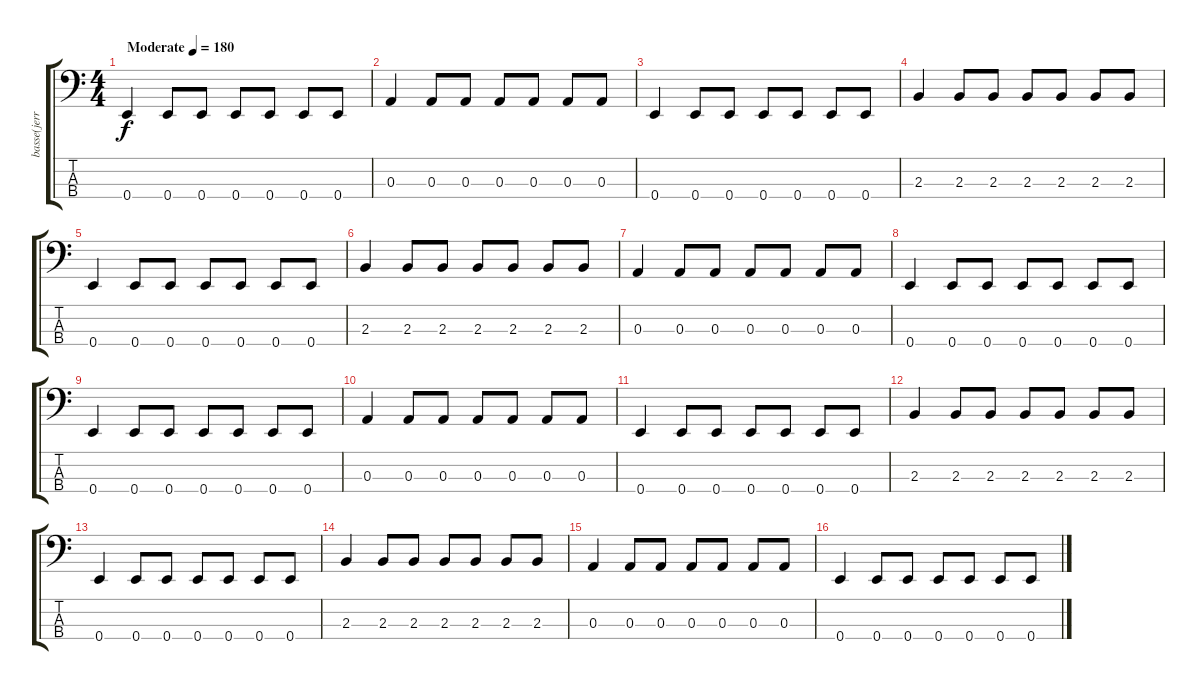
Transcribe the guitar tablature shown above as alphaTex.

\track ("basse(jerry)" "basse(jerr") {instrument electricbasspick}
\staff {score tabs}
\tuning (G2 D2 A1 E1) {hide}
\ts (4 4)
\tempo (180 "Moderate")
\clef f4
\ks c
0.4.4{dy f instrument electricbasspick} 0.4.8 0.4.8 0.4.8 0.4.8 0.4.8 0.4.8 |
0.3.4 0.3.8 0.3.8 0.3.8 0.3.8 0.3.8 0.3.8 |
0.4.4 0.4.8 0.4.8 0.4.8 0.4.8 0.4.8 0.4.8 |
2.3.4 2.3.8 2.3.8 2.3.8 2.3.8 2.3.8 2.3.8 |
0.4.4 0.4.8 0.4.8 0.4.8 0.4.8 0.4.8 0.4.8 |
2.3.4 2.3.8 2.3.8 2.3.8 2.3.8 2.3.8 2.3.8 |
0.3.4 0.3.8 0.3.8 0.3.8 0.3.8 0.3.8 0.3.8 |
0.4.4 0.4.8 0.4.8 0.4.8 0.4.8 0.4.8 0.4.8 |
0.4.4 0.4.8 0.4.8 0.4.8 0.4.8 0.4.8 0.4.8 |
0.3.4 0.3.8 0.3.8 0.3.8 0.3.8 0.3.8 0.3.8 |
0.4.4 0.4.8 0.4.8 0.4.8 0.4.8 0.4.8 0.4.8 |
2.3.4 2.3.8 2.3.8 2.3.8 2.3.8 2.3.8 2.3.8 |
0.4.4 0.4.8 0.4.8 0.4.8 0.4.8 0.4.8 0.4.8 |
2.3.4 2.3.8 2.3.8 2.3.8 2.3.8 2.3.8 2.3.8 |
0.3.4 0.3.8 0.3.8 0.3.8 0.3.8 0.3.8 0.3.8 |
0.4.4 0.4.8 0.4.8 0.4.8 0.4.8 0.4.8 0.4.8
